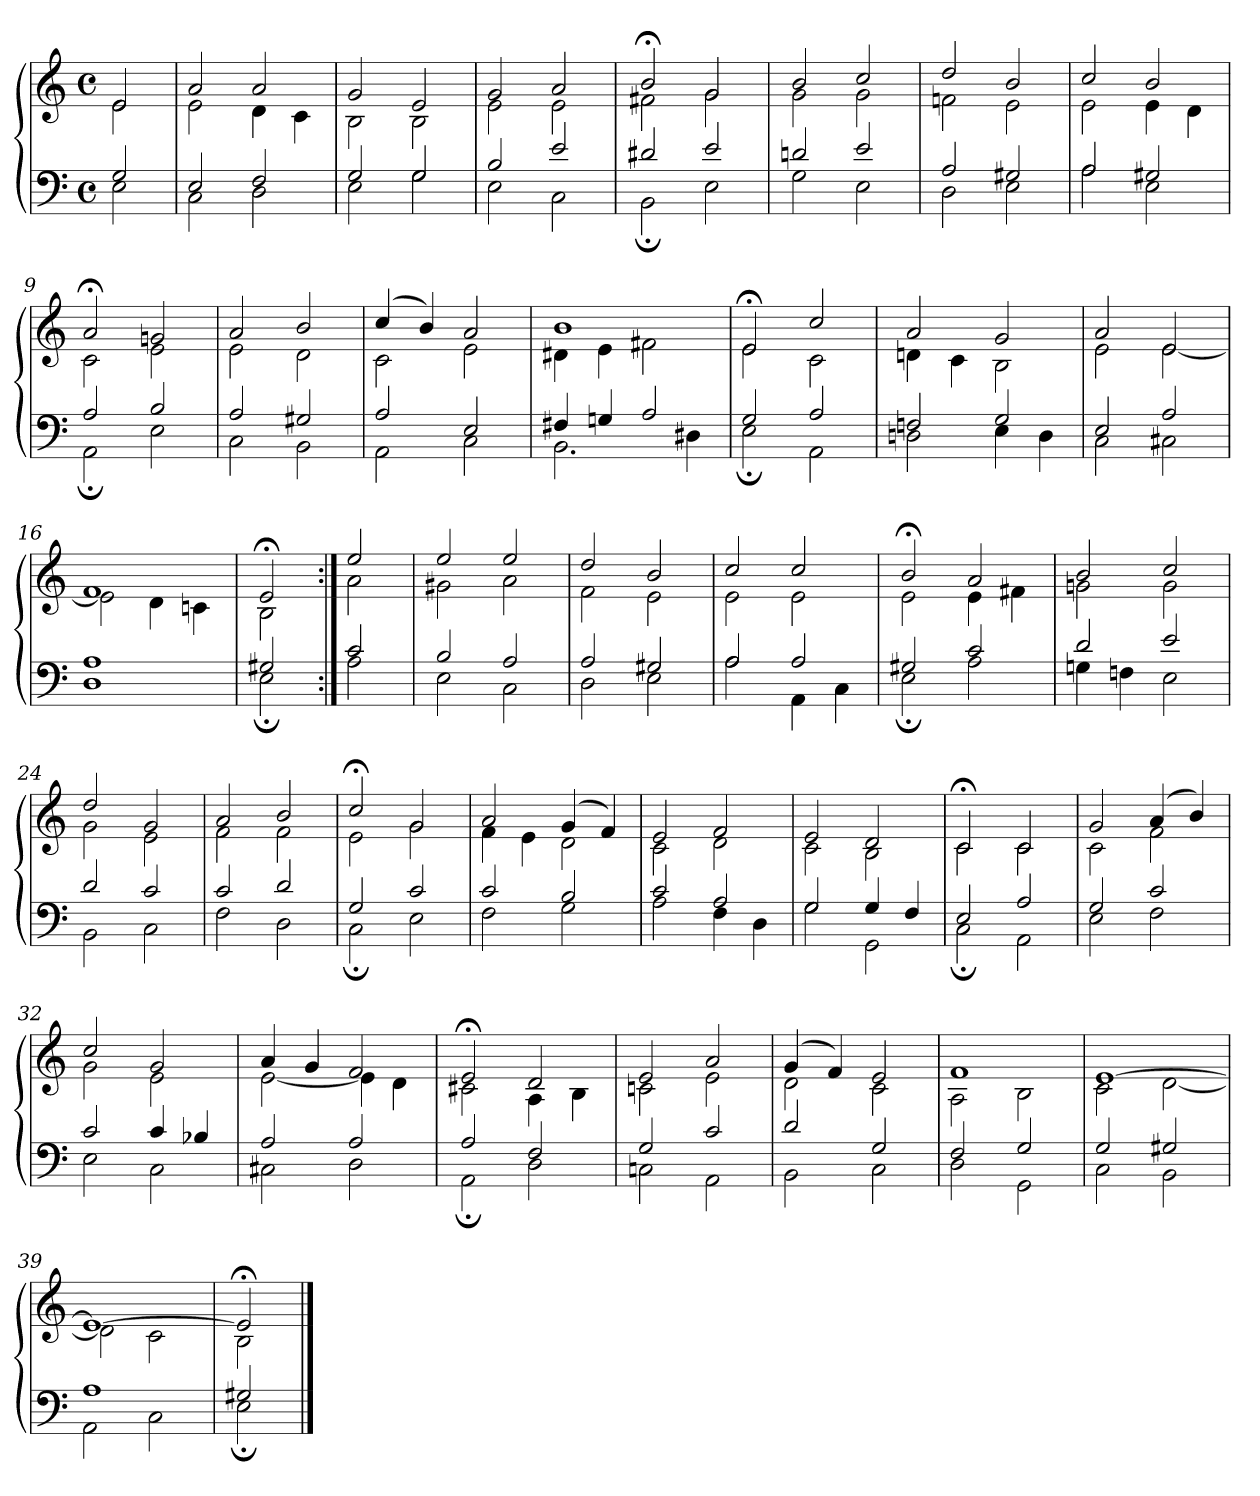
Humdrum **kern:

**kern	**kern
*part1	*part1
*staff2	*staff1
*clefF4	*clefG2
*M4/4	*M4/4
*met(c)	*met(c)
=1	=1
*^	*^
2G	2E	2e	2e
=2	=2	=2	=2
2E	2C	2a	2e
2F	2D	2a	4d
.	.	.	4c
=3	=3	=3	=3
2G	2E	2g	2B
2G	2G	2e	2B
=4	=4	=4	=4
2B	2E	2g	2e
2e	2C	2a	2e
=5	=5	=5	=5
2d#X	2BB;	2b;<	2f#X
2e	2E	2g	2g
=6	=6	=6	=6
2dn	2G	2b	2g
2e	2E	2cc	2g
=7	=7	=7	=7
2A	2D	2dd	2fn
2G#X	2E	2b	2e
=8	=8	=8	=8
2A	2A	2cc	2e
2G#X	2E	2b	4e
.	.	.	4d
!!LO:LB:g=z	!!
=9	=9	=9	=9
2A	2AA;	2a;<	2c
2B	2E	2gn	2e
=10	=10	=10	=10
2A	2C	2a	2e
2G#X	2BB	2b	2d
=11	=11	=11	=11
2A	2AA	(4cc	2c
.	.	4b)	.
2E	2C	2a	2e
=12	=12	=12	=12
4F#X	2.BB	1b	4d#X
4Gn	.	.	4e
2A	.	.	2f#X
.	4D#X	.	.
=13	=13	=13	=13
2G	2E;	2e;<	2e
2A	2AA	2cc	2c
=14	=14	=14	=14
2Fn	2Dn	2a	4dn
.	.	.	4c
2G	4E	2g	2B
.	4D	.	.
=15	=15	=15	=15
2E	2C	2a	2e
2A	2C#X	2e	[2e
=16	=16	=16	=16
1A	1D	1f	2e]
.	.	.	4d
.	.	.	4cn
!!LO:LB:g=z	!!
=17	=17	=17	=17
2G#X	2E;	2e;<	2B
=18:|!	=18:|!	=18:|!	=18:|!
2c	2A	2ee	2a
=19	=19	=19	=19
2B	2E	2ee	2g#X
2A	2C	2ee	2a
=20	=20	=20	=20
2A	2D	2dd	2f
2G#X	2E	2b	2e
=21	=21	=21	=21
2A	2A	2cc	2e
2A	4AA	2cc	2e
.	4C	.	.
=22	=22	=22	=22
2G#X	2E;	2b;<	2e
2c	2A	2a	4e
.	.	.	4f#X
=23	=23	=23	=23
2d	4Gn	2b	2gn
.	4Fn	.	.
2e	2E	2cc	2g
=24	=24	=24	=24
2d	2BB	2dd	2g
2c	2C	2g	2e
!!LO:LB:g=z	!!
=25	=25	=25	=25
2c	2F	2a	2f
2d	2D	2b	2f
=26	=26	=26	=26
2G	2C;	2cc;<	2e
2c	2E	2g	2g
=27	=27	=27	=27
2c	2F	2a	4f
.	.	.	4e
2B	2G	(4g	2d
.	.	4f)	.
=28	=28	=28	=28
2c	2A	2e	2c
2A	4F	2f	2d
.	4D	.	.
=29	=29	=29	=29
2G	2G	2e	2c
4G	2GG	2d	2B
4F	.	.	.
=30	=30	=30	=30
2E	2C;	2c;<	2c
2A	2AA	2c	2c
=31	=31	=31	=31
2G	2E	2g	2c
2c	2F	(4a	2f
.	.	4b)	.
=32	=32	=32	=32
2c	2E	2cc	2g
4c	2C	2g	2e
4B-X	.	.	.
!!LO:LB:g=z	!!
=33	=33	=33	=33
2A	2C#X	4a	[2e
.	.	4g	.
2A	2D	2f	4e]
.	.	.	4d
=34	=34	=34	=34
2A	2AA;	2e;<	2c#X
2F	2D	2d	4A
.	.	.	4B
=35	=35	=35	=35
2G	2Cn	2e	2cn
2c	2AA	2a	2e
=36	=36	=36	=36
2d	2BB	(4g	2d
.	.	4f)	.
2G	2C	2e	2c
=37	=37	=37	=37
2F	2D	1f	2A
2G	2GG	.	2B
=38	=38	=38	=38
2G	2C	[1e	2c
2G#X	2BB	.	[2d
=39	=39	=39	=39
1A	2AA	1e_	2d]
.	2C	.	2c
=40	=40	=40	=40
2G#X	2E;	2e;<]	2B
*v	*v	*	*
*	*v	*v
==	==
*-	*-
